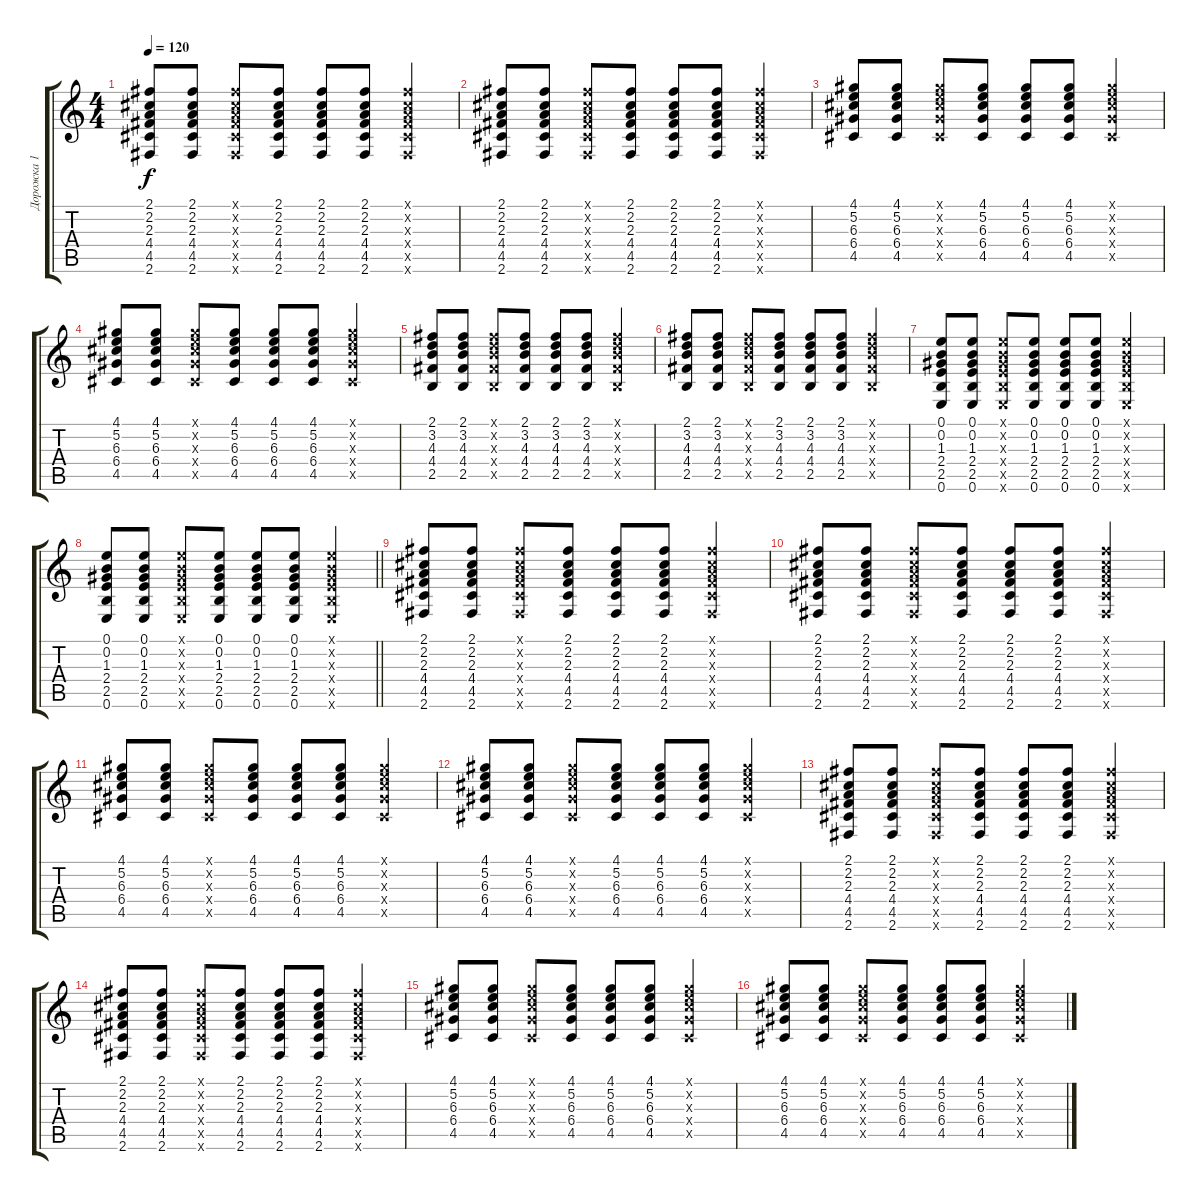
\track ("Дорожка 1" "Дорожка 1") {instrument acousticguitarsteel}
\staff {score tabs}
\tuning (E4 B3 G3 D3 A2 E2) {hide}
\ts (4 4)
\tempo 120
\clef g2
\ks c
(2.1 2.2 2.3 4.4 4.5 2.6).8{dy f} (2.1 2.2 2.3 4.4 4.5 2.6).8 (2.1{x} 2.2{x} 2.3{x} 4.4{x} 4.5{x} 2.6{x}).8 (2.1 2.2 2.3 4.4 4.5 2.6).8 (2.1 2.2 2.3 4.4 4.5 2.6).8 (2.1 2.2 2.3 4.4 4.5 2.6).8 (2.1{x} 2.2{x} 2.3{x} 4.4{x} 4.5{x} 2.6{x}).4 |
(2.1 2.2 2.3 4.4 4.5 2.6).8 (2.1 2.2 2.3 4.4 4.5 2.6).8 (2.1{x} 2.2{x} 2.3{x} 4.4{x} 4.5{x} 2.6{x}).8 (2.1 2.2 2.3 4.4 4.5 2.6).8 (2.1 2.2 2.3 4.4 4.5 2.6).8 (2.1 2.2 2.3 4.4 4.5 2.6).8 (2.1{x} 2.2{x} 2.3{x} 4.4{x} 4.5{x} 2.6{x}).4 |
(4.1 5.2 6.3 6.4 4.5).8 (4.1 5.2 6.3 6.4 4.5).8 (4.1{x} 5.2{x} 6.3{x} 6.4{x} 4.5{x}).8 (4.1 5.2 6.3 6.4 4.5).8 (4.1 5.2 6.3 6.4 4.5).8 (4.1 5.2 6.3 6.4 4.5).8 (4.1{x} 5.2{x} 6.3{x} 6.4{x} 4.5{x}).4 |
(4.1 5.2 6.3 6.4 4.5).8 (4.1 5.2 6.3 6.4 4.5).8 (4.1{x} 5.2{x} 6.3{x} 6.4{x} 4.5{x}).8 (4.1 5.2 6.3 6.4 4.5).8 (4.1 5.2 6.3 6.4 4.5).8 (4.1 5.2 6.3 6.4 4.5).8 (4.1{x} 5.2{x} 6.3{x} 6.4{x} 4.5{x}).4 |
(2.1 3.2 4.3 4.4 2.5).8 (2.1 3.2 4.3 4.4 2.5).8 (2.1{x} 3.2{x} 4.3{x} 4.4{x} 2.5{x}).8 (2.1 3.2 4.3 4.4 2.5).8 (2.1 3.2 4.3 4.4 2.5).8 (2.1 3.2 4.3 4.4 2.5).8 (2.1{x} 3.2{x} 4.3{x} 4.4{x} 2.5{x}).4 |
(2.1 3.2 4.3 4.4 2.5).8 (2.1 3.2 4.3 4.4 2.5).8 (2.1{x} 3.2{x} 4.3{x} 4.4{x} 2.5{x}).8 (2.1 3.2 4.3 4.4 2.5).8 (2.1 3.2 4.3 4.4 2.5).8 (2.1 3.2 4.3 4.4 2.5).8 (2.1{x} 3.2{x} 4.3{x} 4.4{x} 2.5{x}).4 |
(0.1 0.2 1.3 2.4 2.5 0.6).8 (0.1 0.2 1.3 2.4 2.5 0.6).8 (0.1{x} 0.2{x} 1.3{x} 2.4{x} 2.5{x} 0.6{x}).8 (0.1 0.2 1.3 2.4 2.5 0.6).8 (0.1 0.2 1.3 2.4 2.5 0.6).8 (0.1 0.2 1.3 2.4 2.5 0.6).8 (0.1{x} 0.2{x} 1.3{x} 2.4{x} 2.5{x} 0.6{x}).4 |
\barLineRight lightlight
(0.1 0.2 1.3 2.4 2.5 0.6).8 (0.1 0.2 1.3 2.4 2.5 0.6).8 (0.1{x} 0.2{x} 1.3{x} 2.4{x} 2.5{x} 0.6{x}).8 (0.1 0.2 1.3 2.4 2.5 0.6).8 (0.1 0.2 1.3 2.4 2.5 0.6).8 (0.1 0.2 1.3 2.4 2.5 0.6).8 (0.1{x} 0.2{x} 1.3{x} 2.4{x} 2.5{x} 0.6{x}).4 |
(2.1 2.2 2.3 4.4 4.5 2.6).8 (2.1 2.2 2.3 4.4 4.5 2.6).8 (2.1{x} 2.2{x} 2.3{x} 4.4{x} 4.5{x} 2.6{x}).8 (2.1 2.2 2.3 4.4 4.5 2.6).8 (2.1 2.2 2.3 4.4 4.5 2.6).8 (2.1 2.2 2.3 4.4 4.5 2.6).8 (2.1{x} 2.2{x} 2.3{x} 4.4{x} 4.5{x} 2.6{x}).4 |
(2.1 2.2 2.3 4.4 4.5 2.6).8 (2.1 2.2 2.3 4.4 4.5 2.6).8 (2.1{x} 2.2{x} 2.3{x} 4.4{x} 4.5{x} 2.6{x}).8 (2.1 2.2 2.3 4.4 4.5 2.6).8 (2.1 2.2 2.3 4.4 4.5 2.6).8 (2.1 2.2 2.3 4.4 4.5 2.6).8 (2.1{x} 2.2{x} 2.3{x} 4.4{x} 4.5{x} 2.6{x}).4 |
(4.1 5.2 6.3 6.4 4.5).8 (4.1 5.2 6.3 6.4 4.5).8 (4.1{x} 5.2{x} 6.3{x} 6.4{x} 4.5{x}).8 (4.1 5.2 6.3 6.4 4.5).8 (4.1 5.2 6.3 6.4 4.5).8 (4.1 5.2 6.3 6.4 4.5).8 (4.1{x} 5.2{x} 6.3{x} 6.4{x} 4.5{x}).4 |
(4.1 5.2 6.3 6.4 4.5).8 (4.1 5.2 6.3 6.4 4.5).8 (4.1{x} 5.2{x} 6.3{x} 6.4{x} 4.5{x}).8 (4.1 5.2 6.3 6.4 4.5).8 (4.1 5.2 6.3 6.4 4.5).8 (4.1 5.2 6.3 6.4 4.5).8 (4.1{x} 5.2{x} 6.3{x} 6.4{x} 4.5{x}).4 |
(2.1 2.2 2.3 4.4 4.5 2.6).8 (2.1 2.2 2.3 4.4 4.5 2.6).8 (2.1{x} 2.2{x} 2.3{x} 4.4{x} 4.5{x} 2.6{x}).8 (2.1 2.2 2.3 4.4 4.5 2.6).8 (2.1 2.2 2.3 4.4 4.5 2.6).8 (2.1 2.2 2.3 4.4 4.5 2.6).8 (2.1{x} 2.2{x} 2.3{x} 4.4{x} 4.5{x} 2.6{x}).4 |
(2.1 2.2 2.3 4.4 4.5 2.6).8 (2.1 2.2 2.3 4.4 4.5 2.6).8 (2.1{x} 2.2{x} 2.3{x} 4.4{x} 4.5{x} 2.6{x}).8 (2.1 2.2 2.3 4.4 4.5 2.6).8 (2.1 2.2 2.3 4.4 4.5 2.6).8 (2.1 2.2 2.3 4.4 4.5 2.6).8 (2.1{x} 2.2{x} 2.3{x} 4.4{x} 4.5{x} 2.6{x}).4 |
(4.1 5.2 6.3 6.4 4.5).8 (4.1 5.2 6.3 6.4 4.5).8 (4.1{x} 5.2{x} 6.3{x} 6.4{x} 4.5{x}).8 (4.1 5.2 6.3 6.4 4.5).8 (4.1 5.2 6.3 6.4 4.5).8 (4.1 5.2 6.3 6.4 4.5).8 (4.1{x} 5.2{x} 6.3{x} 6.4{x} 4.5{x}).4 |
(4.1 5.2 6.3 6.4 4.5).8 (4.1 5.2 6.3 6.4 4.5).8 (4.1{x} 5.2{x} 6.3{x} 6.4{x} 4.5{x}).8 (4.1 5.2 6.3 6.4 4.5).8 (4.1 5.2 6.3 6.4 4.5).8 (4.1 5.2 6.3 6.4 4.5).8 (4.1{x} 5.2{x} 6.3{x} 6.4{x} 4.5{x}).4
